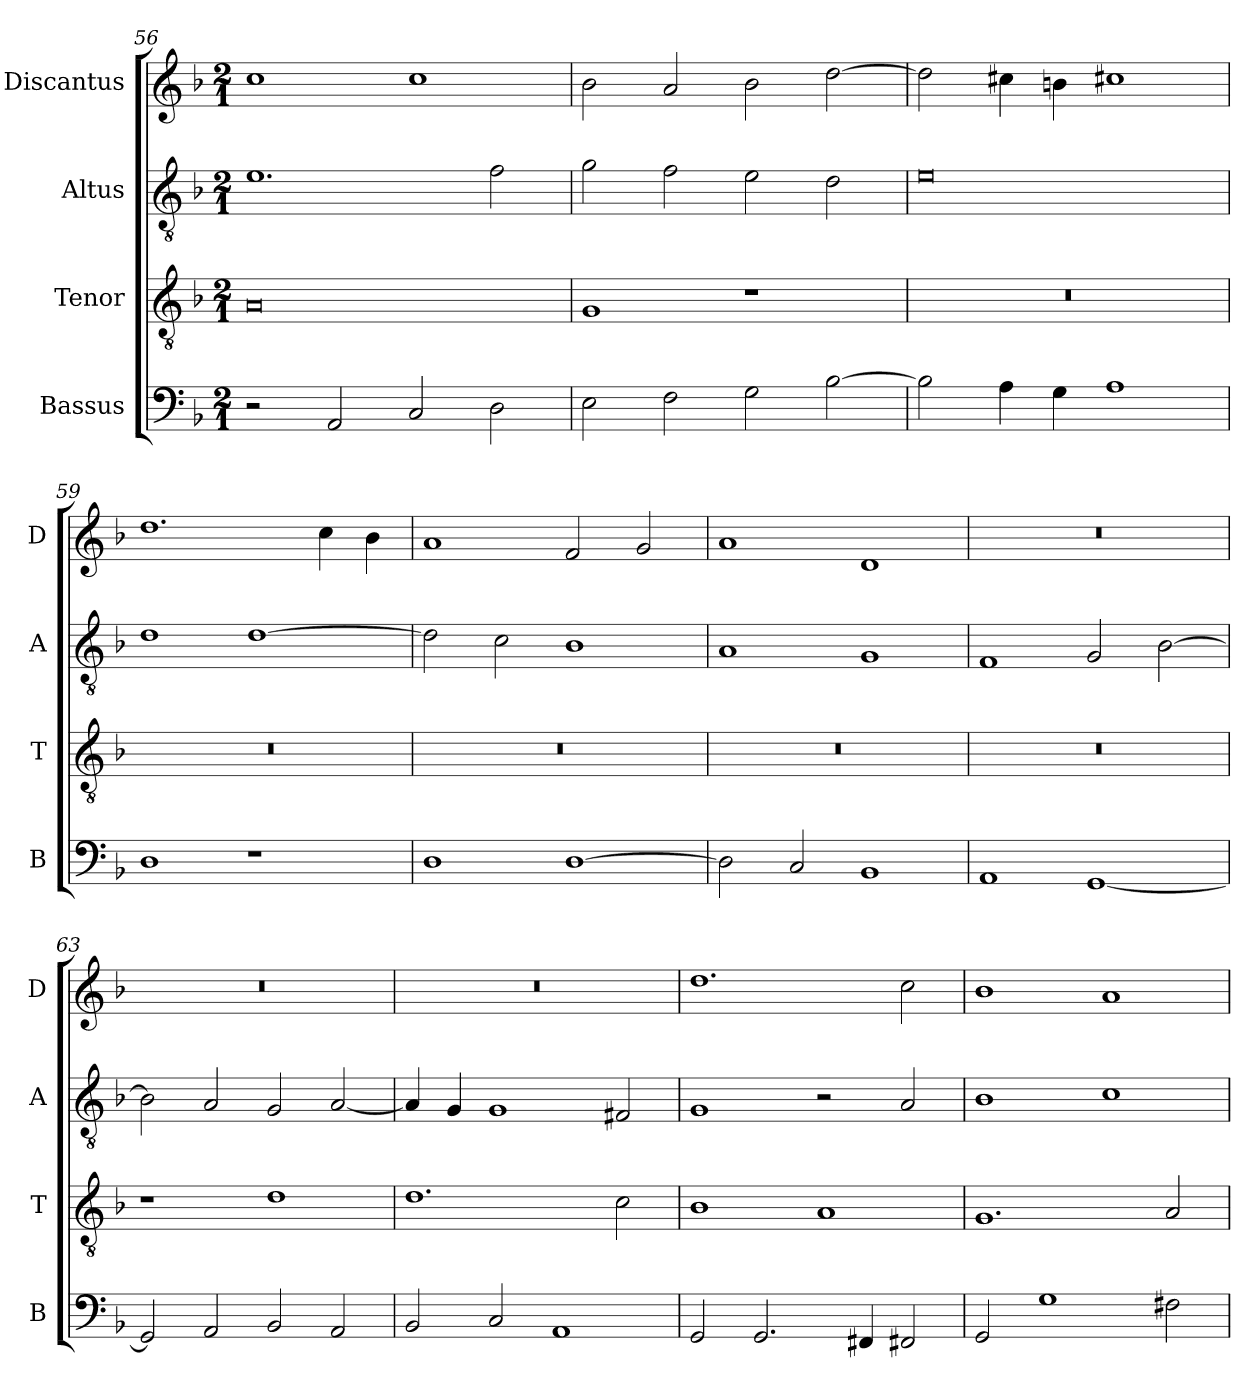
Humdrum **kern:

**kern	**kern	**kern	**kern
*part4	*part3	*part2	*part1
*staff4	*staff3	*staff2	*staff1
*I"Bassus	*I"Tenor	*I"Altus	*I"Discantus
*I'B	*I'T	*I'A	*I'D
*clefF4	*clefGv2	*clefGv2	*clefG2
*k[b-]	*k[b-]	*k[b-]	*k[b-]
*M2/1	*M2/1	*M2/1	*M2/1
=56	=56	=56	=56
2r	0A	1.e	1cc
2AA	.	.	.
2C	.	.	1cc
2D	.	2f	.
=57	=57	=57	=57
2E	1G	2g	2b-
2F	.	2f	2a
2G	1r	2e	2b-
[2B-	.	2d	[2dd
=58	=58	=58	=58
2B-]	0r	0e	2dd]
4A	.	.	4cc#X
4G	.	.	4bn
1A	.	.	1cc#X
=59	=59	=59	=59
1D	0r	1d	1.dd
1r	.	[1d	.
.	.	.	4cc
.	.	.	4b-
=60	=60	=60	=60
1D	0r	2d]	1a
.	.	2c	.
[1D	.	1B-	2f
.	.	.	2g
=61	=61	=61	=61
2D]	0r	1A	1a
2C	.	.	.
1BB-	.	1G	1d
=62	=62	=62	=62
1AA	0r	1F	0r
[1GG	.	2G	.
.	.	[2B-	.
=63	=63	=63	=63
2GG]	1r	2B-]	0r
2AA	.	2A	.
2BB-	1d	2G	.
2AA	.	[2A	.
=64	=64	=64	=64
2BB-	1.d	4A]	0r
.	.	4G	.
2C	.	1G	.
1AA	.	.	.
.	2c	2F#X	.
=65	=65	=65	=65
2GG	1B-	1G	1.dd
2.GG	.	.	.
.	1A	2r	.
4FF#X	.	.	.
2FF#X	.	2A	2cc
=66	=66	=66	=66
2GG	1.G	1B-	1b-
1G	.	.	.
.	.	1c	1a
2F#X	2A	.	.
=	=	=	=
*-	*-	*-	*-
